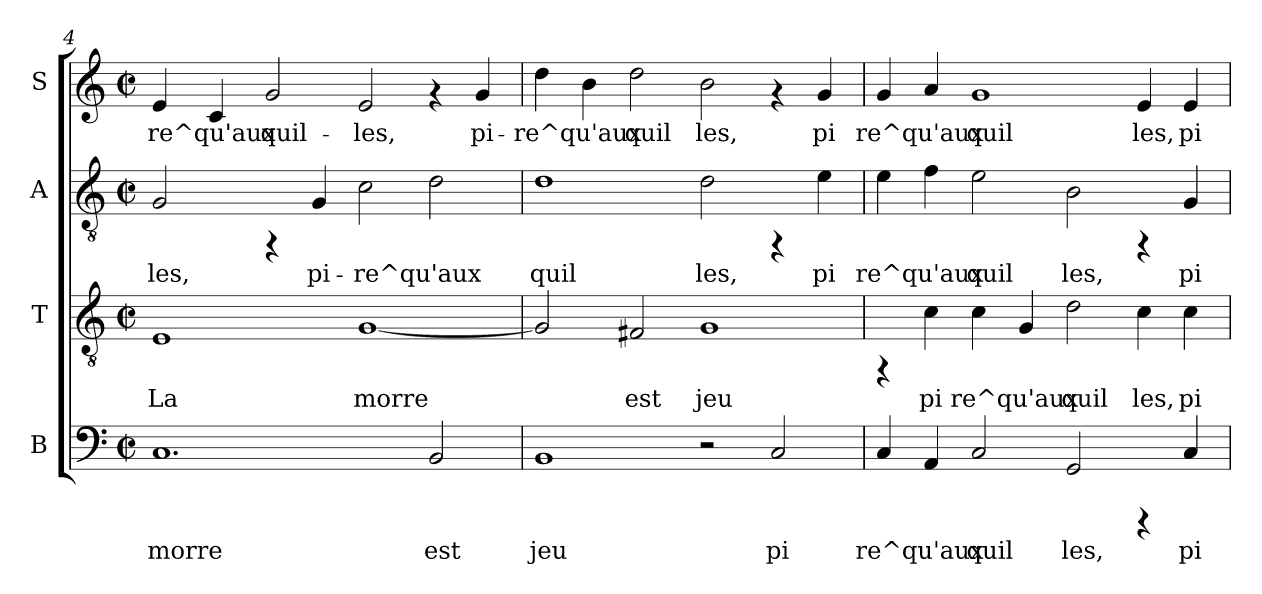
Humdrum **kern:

**kern	**text	**kern	**text	**kern	**text	**kern	**text
*part4	*part4	*part3	*part3	*part2	*part2	*part1	*part1
*staff4	*staff4	*staff3	*staff3	*staff2	*staff2	*staff1	*staff1
*I"B	*	*I"T	*	*I"A	*	*I"S	*
*clefF4	*	*clefGv2	*	*clefGv2	*	*clefG2	*
*k[]	*	*k[]	*	*k[]	*	*k[]	*
*C:	*	*C:	*	*C:	*	*C:	*
*M2/2	*	*M2/2	*	*M2/2	*	*M2/2	*
*met(c|)	*	*met(c|)	*	*met(c|)	*	*met(c|)	*
=4	=4	=4	=4	=4	=4	=4	=4
!	!LO:LY:b:cj	!	!LO:LY:b:cj	!	!LO:LY:b:cj	!	!LO:LY:b:cj
1.C	morre	1E	La	2G/	-les,	4e/	-re^qu'aux
!	!	!	!	!	!	!	!LO:LY:b:cj
.	.	.	.	.	.	4c/	.
!	!	!	!	!	!	!	!LO:LY:b:cj
.	.	.	.	4rFF	.	2g/	quil-
!	!	!	!	!	!LO:LY:b:cj	!	!
.	.	.	.	4G/	pi-	.	.
!	!	!	!LO:LY:b:cj	!	!LO:LY:b:cj	!	!LO:LY:b:cj
.	.	[<1G	morre	2c\	-re^qu'aux	2e/	-les,
!	!LO:LY:b:cj	!	!	!	!LO:LY:b:cj	!	!
2BB/	est	.	.	2d\	.	4rf	.
!	!	!	!	!	!	!	!LO:LY:b:cj
.	.	.	.	.	.	4g/	pi-
!!LO:LB:g=z
=5	=5	=5	=5	=5	=5	=5	=5
!	!LO:LY:b:cj	!	!LO:LY:b:cj	!	!LO:LY:b:cj	!	!LO:LY:b:cj
1BB	jeu	2G/]	.	1d	quil	4dd\	-re^qu'aux
!	!	!	!	!	!	!	!LO:LY:b:cj
.	.	.	.	.	.	4b\	.
!	!	!	!LO:LY:b:cj	!	!	!	!LO:LY:b:cj
.	.	2F#X/	est	.	.	2dd\	quil
!	!	!	!LO:LY:b:cj	!	!LO:LY:b:cj	!	!LO:LY:b:cj
2r	.	1G	jeu	2d\	les,	2b\	les,
!	!LO:LY:b:cj	!	!	!	!	!	!
2C/	pi	.	.	4rFF	.	4rf	.
!	!	!	!	!	!LO:LY:b:cj	!	!LO:LY:b:cj
.	.	.	.	4e\	pi	4g/	pi
=6	=6	=6	=6	=6	=6	=6	=6
!	!LO:LY:b:cj	!	!	!	!LO:LY:b:cj	!	!LO:LY:b:cj
4C/	re^qu'aux	4rFF	.	4e\	re^qu'aux	4g/	re^qu'aux
!	!LO:LY:b:cj	!	!LO:LY:b:cj	!	!LO:LY:b:cj	!	!LO:LY:b:cj
4AA/	.	4c\	pi	4f\	.	4a/	.
!	!LO:LY:b:cj	!	!LO:LY:b:cj	!	!LO:LY:b:cj	!	!LO:LY:b:cj
2C/	quil	4c\	re^qu'aux	2e\	quil	1g	quil
!	!	!	!LO:LY:b:cj	!	!	!	!
.	.	4G/	.	.	.	.	.
!	!LO:LY:b:cj	!	!LO:LY:b:cj	!	!LO:LY:b:cj	!	!
2GG/	les,	2d\	quil	2B\	les,	.	.
!	!	!	!LO:LY:b:cj	!	!	!	!LO:LY:b:cj
4rCCC	.	4c\	les,	4rFF	.	4e/	les,
!	!LO:LY:b:cj	!	!LO:LY:b:cj	!	!LO:LY:b:cj	!	!LO:LY:b:cj
4C/	pi	4c\	pi	4G/	pi	4e/	pi
=	=	=	=	=	=	=	=
*-	*-	*-	*-	*-	*-	*-	*-
